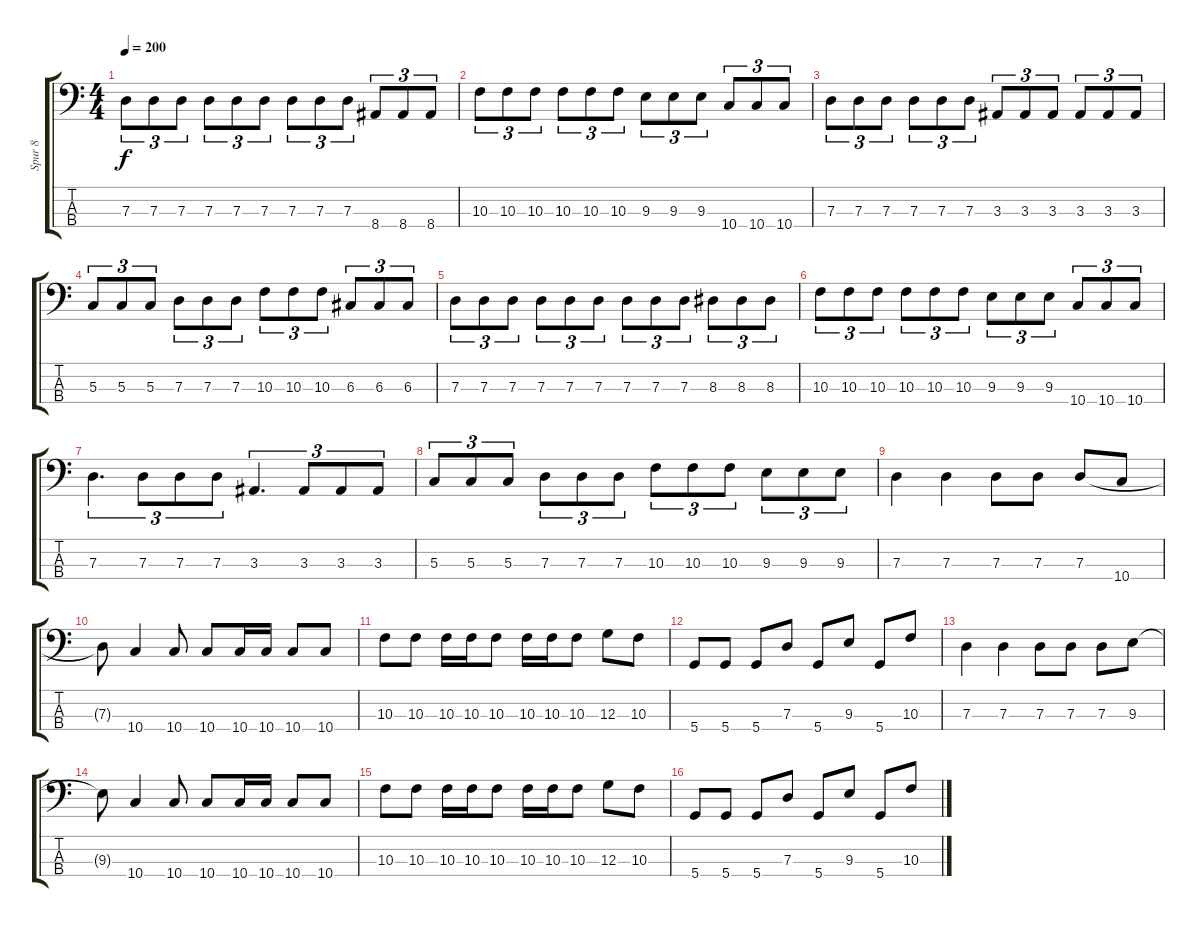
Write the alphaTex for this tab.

\track ("Spur 8" "Spur 8") {instrument electricbassfinger}
\staff {score tabs}
\tuning (F2 C2 G1 D1) {hide}
\ts (4 4)
\tempo 200
\clef f4
\ks c
7.3.8{tu (3 2) dy f} 7.3.8{tu (3 2)} 7.3.8{tu (3 2)} 7.3.8{tu (3 2)} 7.3.8{tu (3 2)} 7.3.8{tu (3 2)} 7.3.8{tu (3 2)} 7.3.8{tu (3 2)} 7.3.8{tu (3 2)} 8.4.8{tu (3 2)} 8.4.8{tu (3 2)} 8.4.8{tu (3 2)} |
10.3.8{tu (3 2)} 10.3.8{tu (3 2)} 10.3.8{tu (3 2)} 10.3.8{tu (3 2)} 10.3.8{tu (3 2)} 10.3.8{tu (3 2)} 9.3.8{tu (3 2)} 9.3.8{tu (3 2)} 9.3.8{tu (3 2)} 10.4.8{tu (3 2)} 10.4.8{tu (3 2)} 10.4.8{tu (3 2)} |
7.3.8{tu (3 2)} 7.3.8{tu (3 2)} 7.3.8{tu (3 2)} 7.3.8{tu (3 2)} 7.3.8{tu (3 2)} 7.3.8{tu (3 2)} 3.3.8{tu (3 2)} 3.3.8{tu (3 2)} 3.3.8{tu (3 2)} 3.3.8{tu (3 2)} 3.3.8{tu (3 2)} 3.3.8{tu (3 2)} |
5.3.8{tu (3 2)} 5.3.8{tu (3 2)} 5.3.8{tu (3 2)} 7.3.8{tu (3 2)} 7.3.8{tu (3 2)} 7.3.8{tu (3 2)} 10.3.8{tu (3 2)} 10.3.8{tu (3 2)} 10.3.8{tu (3 2)} 6.3.8{tu (3 2)} 6.3.8{tu (3 2)} 6.3.8{tu (3 2)} |
7.3.8{tu (3 2)} 7.3.8{tu (3 2)} 7.3.8{tu (3 2)} 7.3.8{tu (3 2)} 7.3.8{tu (3 2)} 7.3.8{tu (3 2)} 7.3.8{tu (3 2)} 7.3.8{tu (3 2)} 7.3.8{tu (3 2)} 8.3.8{tu (3 2)} 8.3.8{tu (3 2)} 8.3.8{tu (3 2)} |
10.3.8{tu (3 2)} 10.3.8{tu (3 2)} 10.3.8{tu (3 2)} 10.3.8{tu (3 2)} 10.3.8{tu (3 2)} 10.3.8{tu (3 2)} 9.3.8{tu (3 2)} 9.3.8{tu (3 2)} 9.3.8{tu (3 2)} 10.4.8{tu (3 2)} 10.4.8{tu (3 2)} 10.4.8{tu (3 2)} |
7.3.4{d tu (3 2)} 7.3.8{tu (3 2)} 7.3.8{tu (3 2)} 7.3.8{tu (3 2)} 3.3.4{d tu (3 2)} 3.3.8{tu (3 2)} 3.3.8{tu (3 2)} 3.3.8{tu (3 2)} |
5.3.8{tu (3 2)} 5.3.8{tu (3 2)} 5.3.8{tu (3 2)} 7.3.8{tu (3 2)} 7.3.8{tu (3 2)} 7.3.8{tu (3 2)} 10.3.8{tu (3 2)} 10.3.8{tu (3 2)} 10.3.8{tu (3 2)} 9.3.8{tu (3 2)} 9.3.8{tu (3 2)} 9.3.8{tu (3 2)} |
7.3.4 7.3.4 7.3.8 7.3.8 7.3.8 10.4.8 |
7.3{t}.8 10.4.4 10.4.8 10.4.8 10.4.16 10.4.16 10.4.8 10.4.8 |
10.3.8 10.3.8 10.3.16 10.3.16 10.3.8 10.3.16 10.3.16 10.3.8 12.3.8 10.3.8 |
5.4.8 5.4.8 5.4.8 7.3.8 5.4.8 9.3.8 5.4.8 10.3.8 |
7.3.4 7.3.4 7.3.8 7.3.8 7.3.8 9.3.8 |
9.3{t}.8 10.4.4 10.4.8 10.4.8 10.4.16 10.4.16 10.4.8 10.4.8 |
10.3.8 10.3.8 10.3.16 10.3.16 10.3.8 10.3.16 10.3.16 10.3.8 12.3.8 10.3.8 |
5.4.8 5.4.8 5.4.8 7.3.8 5.4.8 9.3.8 5.4.8 10.3.8
